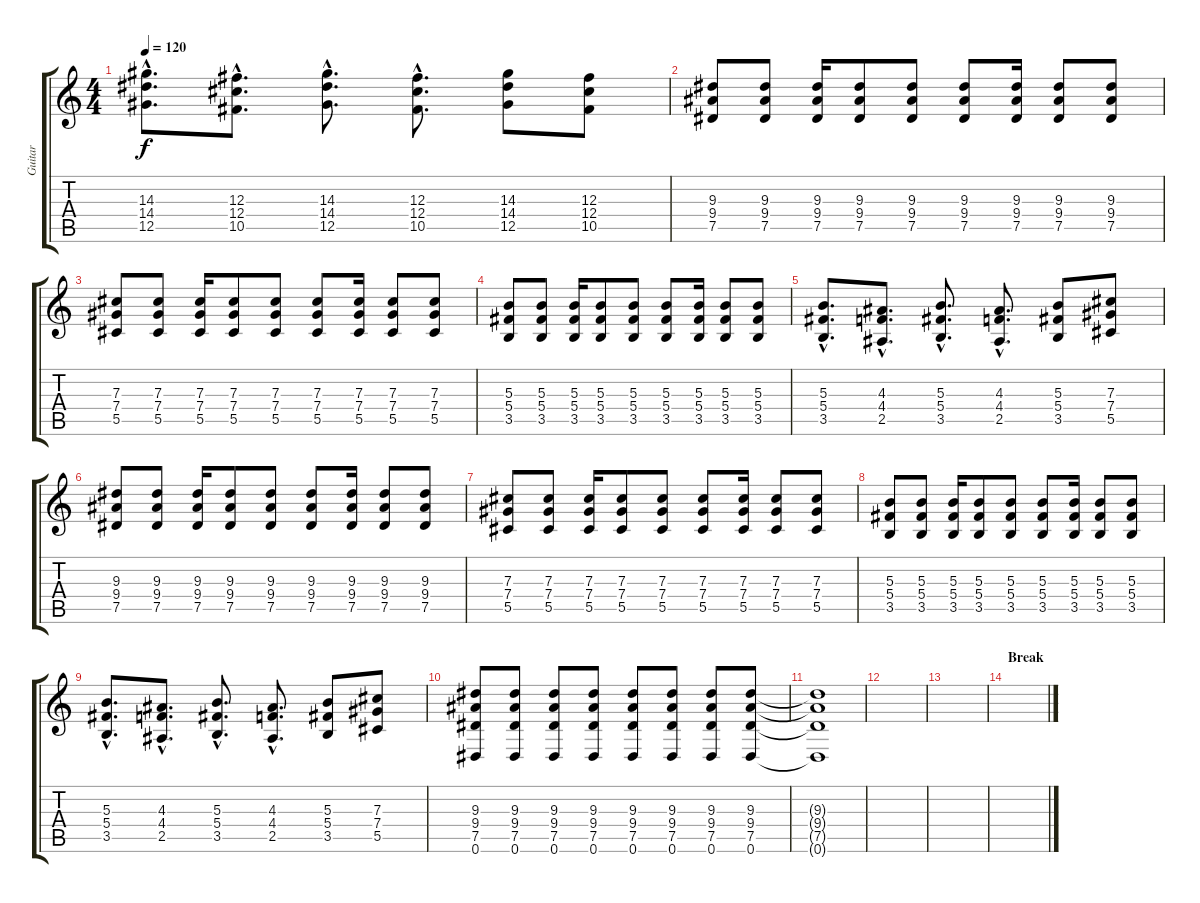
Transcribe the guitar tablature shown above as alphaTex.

\track ("Guitar" "Guitar") {instrument distortionguitar}
\staff {score tabs}
\tuning (Eb4 Bb3 Gb3 Db3 Ab2 Eb2) {hide}
\ts (4 4)
\tempo 120
\clef g2
\ks c
(14.3{hac} 14.4{hac} 12.5{hac}).8{d dy f} (12.3{hac} 12.4{hac} 10.5{hac}).8{d} (14.3{hac} 14.4{hac} 12.5{hac}).8{d} (12.3{hac} 12.4{hac} 10.5{hac}).8{d} (14.3 14.4 12.5).8 (12.3 12.4 10.5).8 |
(9.3 9.4 7.5).8 (9.3 9.4 7.5).8 (9.3 9.4 7.5).16 (9.3 9.4 7.5).8 (9.3 9.4 7.5).8 (9.3 9.4 7.5).8 (9.3 9.4 7.5).16 (9.3 9.4 7.5).8 (9.3 9.4 7.5).8 |
(7.3 7.4 5.5).8 (7.3 7.4 5.5).8 (7.3 7.4 5.5).16 (7.3 7.4 5.5).8 (7.3 7.4 5.5).8 (7.3 7.4 5.5).8 (7.3 7.4 5.5).16 (7.3 7.4 5.5).8 (7.3 7.4 5.5).8 |
(5.3 5.4 3.5).8 (5.3 5.4 3.5).8 (5.3 5.4 3.5).16 (5.3 5.4 3.5).8 (5.3 5.4 3.5).8 (5.3 5.4 3.5).8 (5.3 5.4 3.5).16 (5.3 5.4 3.5).8 (5.3 5.4 3.5).8 |
(5.3{hac} 5.4{hac} 3.5{hac}).8{d} (4.3{hac} 4.4{hac} 2.5{hac}).8{d} (5.3{hac} 5.4{hac} 3.5{hac}).8{d} (4.3{hac} 4.4{hac} 2.5{hac}).8{d} (5.3 5.4 3.5).8 (7.3 7.4 5.5).8 |
(9.3 9.4 7.5).8 (9.3 9.4 7.5).8 (9.3 9.4 7.5).16 (9.3 9.4 7.5).8 (9.3 9.4 7.5).8 (9.3 9.4 7.5).8 (9.3 9.4 7.5).16 (9.3 9.4 7.5).8 (9.3 9.4 7.5).8 |
(7.3 7.4 5.5).8 (7.3 7.4 5.5).8 (7.3 7.4 5.5).16 (7.3 7.4 5.5).8 (7.3 7.4 5.5).8 (7.3 7.4 5.5).8 (7.3 7.4 5.5).16 (7.3 7.4 5.5).8 (7.3 7.4 5.5).8 |
(5.3 5.4 3.5).8 (5.3 5.4 3.5).8 (5.3 5.4 3.5).16 (5.3 5.4 3.5).8 (5.3 5.4 3.5).8 (5.3 5.4 3.5).8 (5.3 5.4 3.5).16 (5.3 5.4 3.5).8 (5.3 5.4 3.5).8 |
(5.3{hac} 5.4{hac} 3.5{hac}).8{d} (4.3{hac} 4.4{hac} 2.5{hac}).8{d} (5.3{hac} 5.4{hac} 3.5{hac}).8{d} (4.3{hac} 4.4{hac} 2.5{hac}).8{d} (5.3 5.4 3.5).8 (7.3 7.4 5.5).8 |
(9.3 9.4 7.5 0.6).8 (9.3 9.4 7.5 0.6).8 (9.3 9.4 7.5 0.6).8 (9.3 9.4 7.5 0.6).8 (9.3 9.4 7.5 0.6).8 (9.3 9.4 7.5 0.6).8 (9.3 9.4 7.5 0.6).8 (9.3 9.4 7.5 0.6).8 |
(9.3{t} 9.4{t} 7.5{t} 0.6{t}).1 |
|
|
\section ("" "Break")
